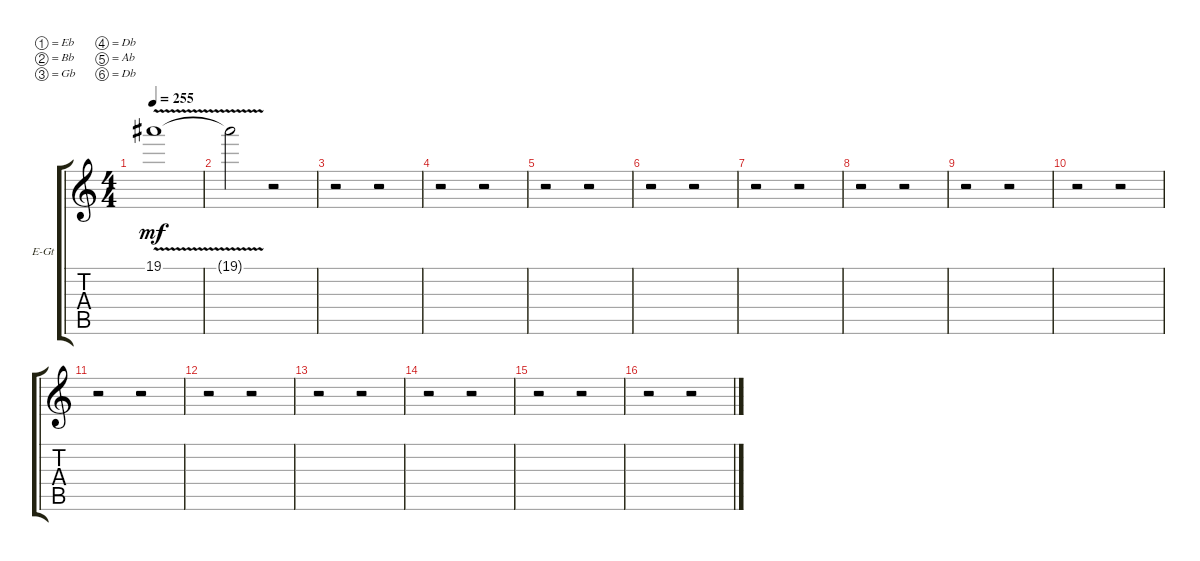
\bracketExtendMode groupsimilarinstruments
\firstSystemTrackNameOrientation horizontal
\otherSystemsTrackNameOrientation horizontal
\track ("Electric Guitar" "E-Gt") {instrument distortionguitar}
\staff {score tabs}
\tuning (Eb4 Bb3 Gb3 Db3 Ab2 Db2)
\ts (4 4)
\tempo 255
\clef g2
\scale
0.333333
\ks c
19.1{v t}.1{dy mf} |
\scale
0.333333 19.1{v t}.2 r.2 |
\scale
0.333333 r.2 r.2 |
\scale
0.333333 r.2 r.2 |
\scale
0.333333 r.2 r.2 |
\scale
0.333333 r.2 r.2 |
\scale
0.333333 r.2 r.2 |
\scale
0.333333 r.2 r.2 |
\scale
0.333333 r.2 r.2 |
\scale
0.333333 r.2 r.2 |
\scale
0.333333 r.2 r.2 |
\scale
0.333333 r.2 r.2 |
\scale
0.333333 r.2 r.2 |
\scale
0.333333 r.2 r.2 |
\scale
0.333333 r.2 r.2 |
\scale
0.333333 r.2 r.2
